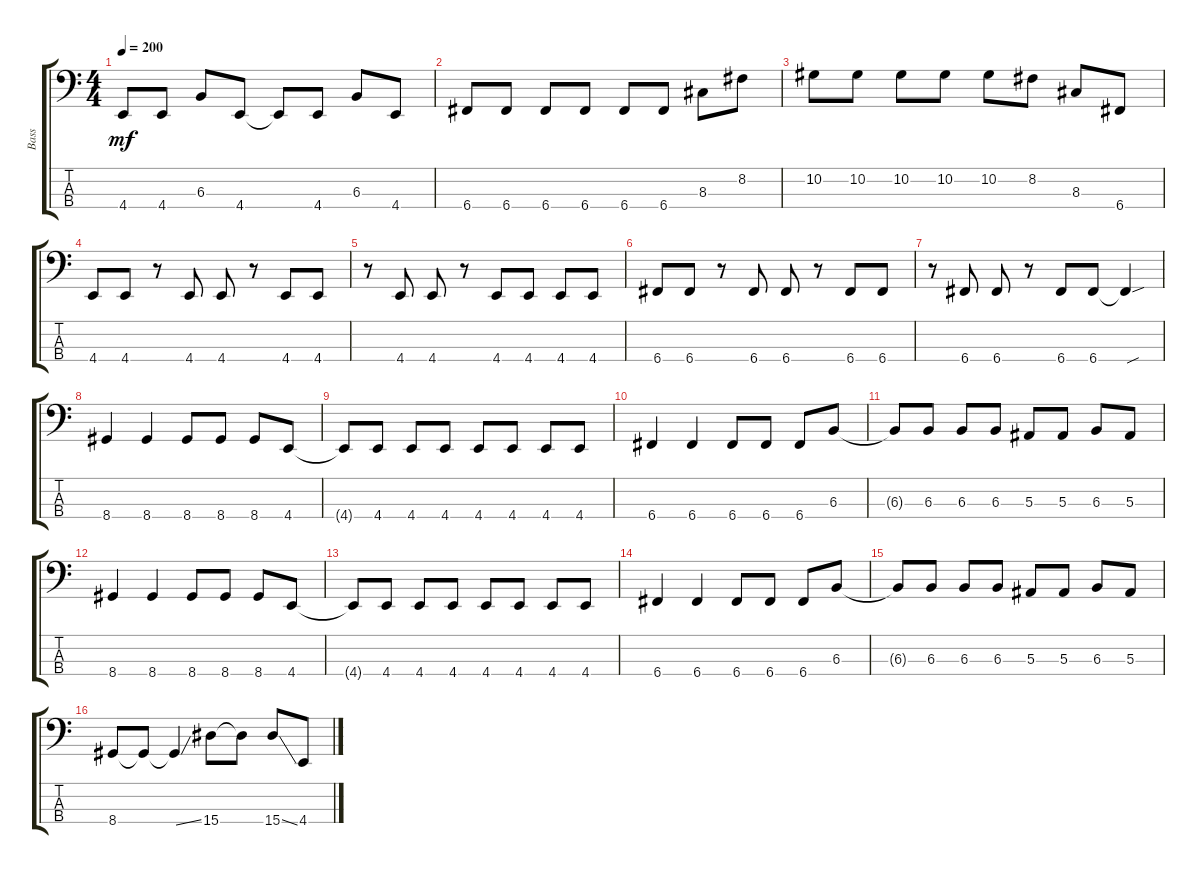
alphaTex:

\track ("Bass" "Bass") {instrument electricbassfinger}
\staff {score tabs}
\tuning (Eb2 Bb1 F1 C1) {hide}
\ts (4 4)
\tempo 200
\clef f4
\ks c
4.4{t}.8{dy mf} 4.4.8 6.3.8 4.4.8 4.4{t}.8 4.4.8 6.3.8 4.4.8 |
6.4.8 6.4.8 6.4.8 6.4.8 6.4.8 6.4.8 8.3.8 8.2.8 |
10.2.8 10.2.8 10.2.8 10.2.8 10.2.8 8.2.8 8.3.8 6.4.8 |
4.4.8 4.4.8 r.8 4.4.8 4.4.8 r.8 4.4.8 4.4.8 |
r.8 4.4.8 4.4.8 r.8 4.4.8 4.4.8 4.4.8 4.4.8 |
6.4.8 6.4.8 r.8 6.4.8 6.4.8 r.8 6.4.8 6.4.8 |
r.8 6.4.8 6.4.8 r.8 6.4.8 6.4.8 6.4{sou t}.4 |
8.4.4 8.4.4 8.4.8 8.4.8 8.4.8 4.4.8 |
4.4{t}.8 4.4.8 4.4.8 4.4.8 4.4.8 4.4.8 4.4.8 4.4.8 |
6.4.4 6.4.4 6.4.8 6.4.8 6.4.8 6.3.8 |
6.3{t}.8 6.3.8 6.3.8 6.3.8 5.3.8 5.3.8 6.3.8 5.3.8 |
8.4.4 8.4.4 8.4.8 8.4.8 8.4.8 4.4.8 |
4.4{t}.8 4.4.8 4.4.8 4.4.8 4.4.8 4.4.8 4.4.8 4.4.8 |
6.4.4 6.4.4 6.4.8 6.4.8 6.4.8 6.3.8 |
6.3{t}.8 6.3.8 6.3.8 6.3.8 5.3.8 5.3.8 6.3.8 5.3.8 |
8.4.8 8.4{t}.8 8.4{ss t}.4 15.4.8 15.4{t}.8 15.4{ss}.8 4.4.8
